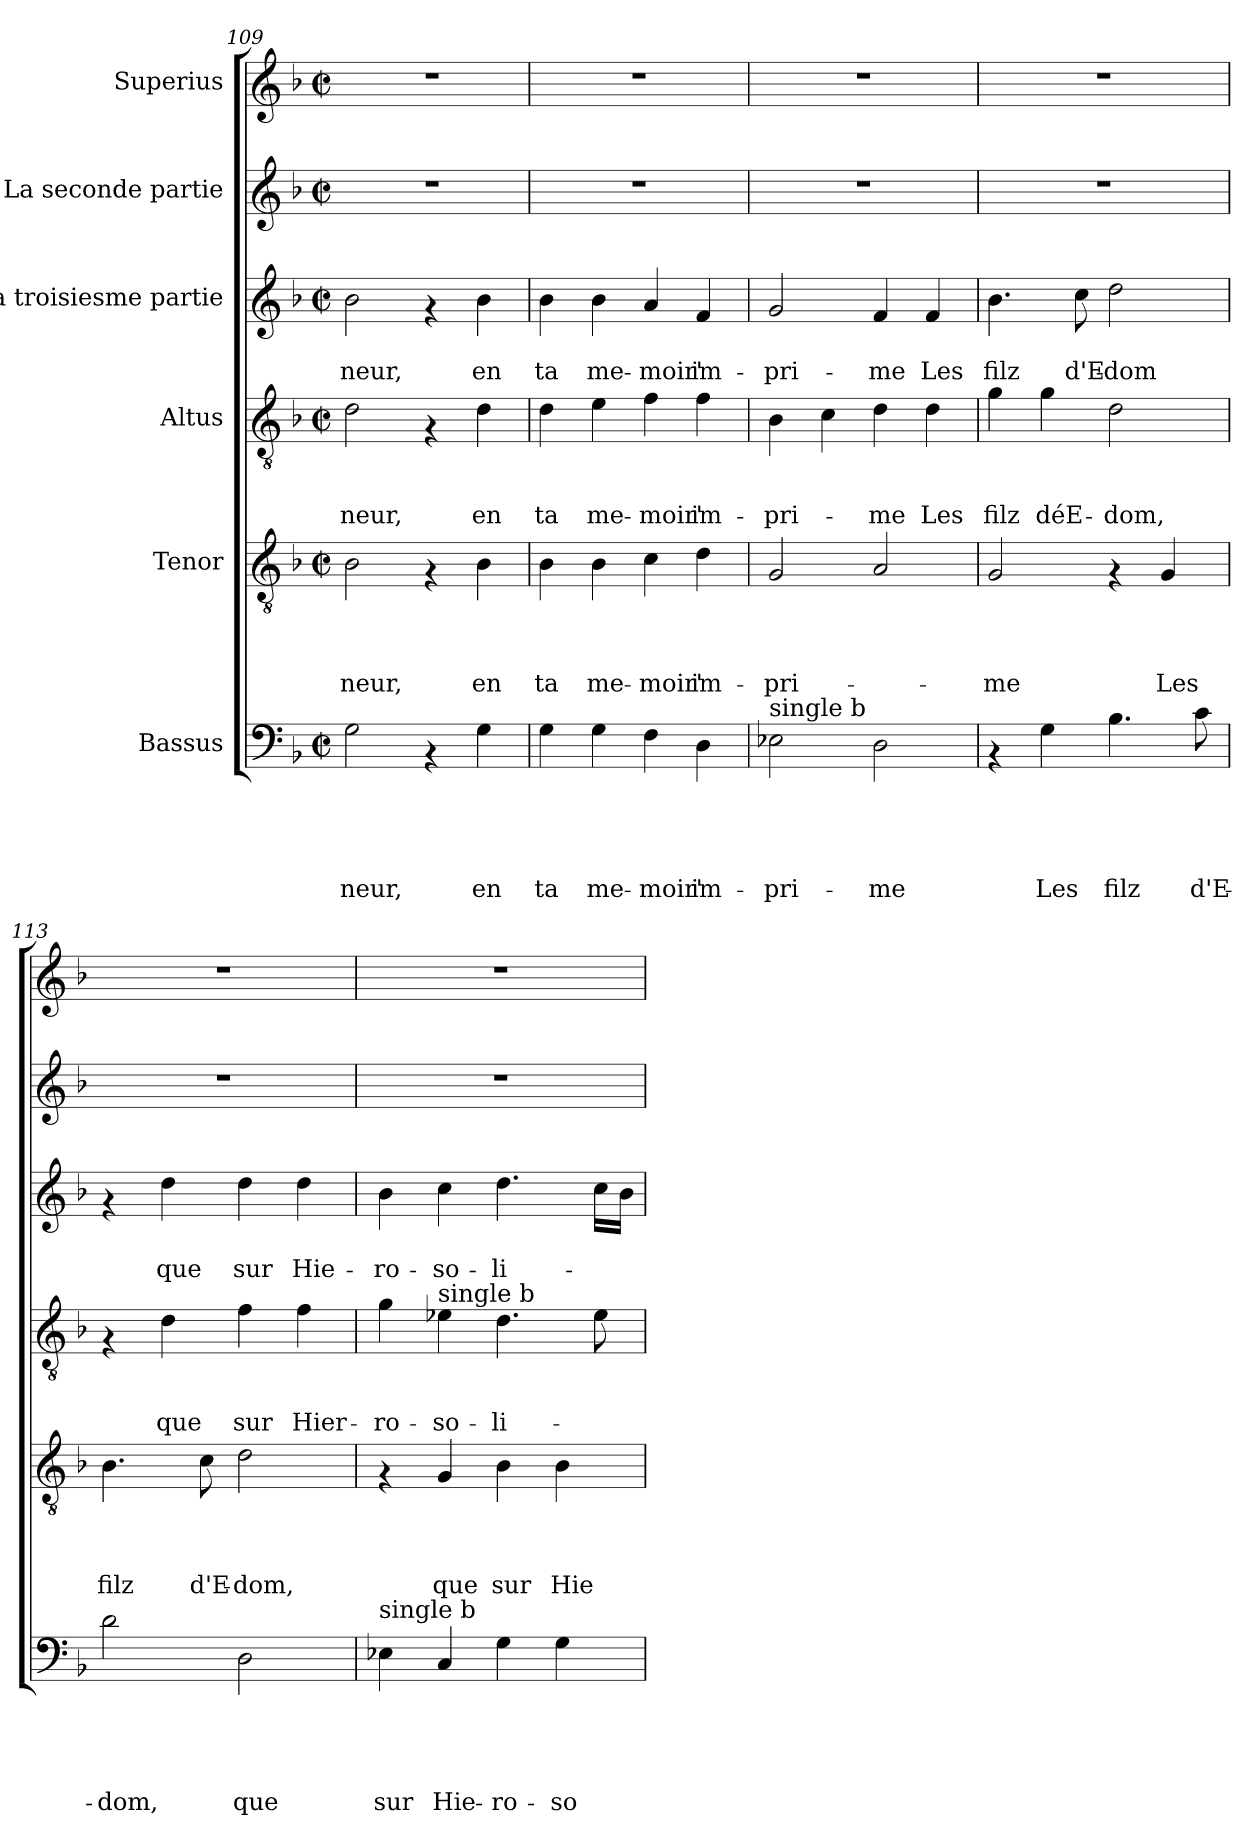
**kern	**text	**text	**text	**text	**text	**kern	**text	**text	**text	**text	**kern	**text	**text	**text	**kern	**text	**text	**kern	**kern
*part6	*part6	*part6	*part6	*part6	*part6	*part5	*part5	*part5	*part5	*part5	*part4	*part4	*part4	*part4	*part3	*part3	*part3	*part2	*part1
*staff6	*staff6	*staff6	*staff6	*staff6	*staff6	*staff5	*staff5	*staff5	*staff5	*staff5	*staff4	*staff4	*staff4	*staff4	*staff3	*staff3	*staff3	*staff2	*staff1
*I"Bassus	*	*	*	*	*	*I"Tenor	*	*	*	*	*I"Altus	*	*	*	*I"La troisiesme partie	*	*	*I"La seconde partie	*I"Superius
*clefF4	*	*	*	*	*	*clefGv2	*	*	*	*	*clefGv2	*	*	*	*clefG2	*	*	*clefG2	*clefG2
*k[b-]	*	*	*	*	*	*k[b-]	*	*	*	*	*k[b-]	*	*	*	*k[b-]	*	*	*k[b-]	*k[b-]
*F:	*	*	*	*	*	*F:	*	*	*	*	*F:	*	*	*	*F:	*	*	*F:	*F:
*M2/2	*	*	*	*	*	*M2/2	*	*	*	*	*M2/2	*	*	*	*M2/2	*	*	*M2/2	*M2/2
*met(c|)	*	*	*	*	*	*met(c|)	*	*	*	*	*met(c|)	*	*	*	*met(c|)	*	*	*met(c|)	*met(c|)
=109	=109	=109	=109	=109	=109	=109	=109	=109	=109	=109	=109	=109	=109	=109	=109	=109	=109	=109	=109
!	!	!	!	!	!LO:LY:b	!	!	!	!	!LO:LY:b	!	!	!	!LO:LY:b	!	!	!LO:LY:b	!	!
2G\	.	.	.	.	-neur,	2B-\	.	.	.	-neur,	2d\	.	.	-neur,	2b-\	.	-neur,	1r	1r
4rAA	.	.	.	.	.	4rF	.	.	.	.	4rF	.	.	.	4rf	.	.	.	.
!	!	!	!	!	!LO:LY:b	!	!	!	!	!LO:LY:b	!	!	!	!LO:LY:b	!	!	!LO:LY:b	!	!
4G\	.	.	.	.	en	4B-\	.	.	.	en	4d\	.	.	en	4b-\	.	en	.	.
=110	=110	=110	=110	=110	=110	=110	=110	=110	=110	=110	=110	=110	=110	=110	=110	=110	=110	=110	=110
!	!	!	!	!	!LO:LY:b	!	!	!	!	!LO:LY:b	!	!	!	!LO:LY:b	!	!	!LO:LY:b	!	!
4G\	.	.	.	.	ta	4B-\	.	.	.	ta	4d\	.	.	ta	4b-\	.	ta	1r	1r
!	!	!	!	!	!LO:LY:b	!	!	!	!	!LO:LY:b	!	!	!	!LO:LY:b	!	!	!LO:LY:b	!	!
4G\	.	.	.	.	me-	4B-\	.	.	.	me-	4e\	.	.	me-	4b-\	.	me-	.	.
!	!	!	!	!	!LO:LY:b	!	!	!	!	!LO:LY:b	!	!	!	!LO:LY:b	!	!	!LO:LY:b	!	!
4F\	.	.	.	.	-moir'	4c\	.	.	.	-moir'	4f\	.	.	-moir'	4a/	.	-moir'	.	.
!	!	!	!	!	!LO:LY:b	!	!	!	!	!LO:LY:b	!	!	!	!LO:LY:b	!	!	!LO:LY:b	!	!
4D\	.	.	.	.	im-	4d\	.	.	.	im-	4f\	.	.	im-	4f/	.	im-	.	.
=111	=111	=111	=111	=111	=111	=111	=111	=111	=111	=111	=111	=111	=111	=111	=111	=111	=111	=111	=111
!LO:TX:a:t=single b	!	!	!	!	!	!	!	!	!	!	!	!	!	!	!	!	!	!	!
!	!	!	!	!	!LO:LY:b	!	!	!	!	!LO:LY:b	!	!	!	!LO:LY:b	!	!	!LO:LY:b	!	!
2E-\	.	.	.	.	-pri-	2G/	.	.	.	-pri-	4B-\	.	.	-pri-	2g/	.	-pri-	1r	1r
.	.	.	.	.	.	.	.	.	.	.	4c\	.	.	.	.	.	.	.	.
!	!	!	!	!	!LO:LY:b	!	!	!	!	!	!	!	!	!LO:LY:b	!	!	!LO:LY:b	!	!
2D\	.	.	.	.	-me	2A/	.	.	.	.	4d\	.	.	-me	4f/	.	-me	.	.
!	!	!	!	!	!	!	!	!	!	!	!	!	!	!LO:LY:b	!	!	!LO:LY:b	!	!
.	.	.	.	.	.	.	.	.	.	.	4d\	.	.	Les	4f/	.	Les	.	.
!!LO:PB:g=z
=112	=112	=112	=112	=112	=112	=112	=112	=112	=112	=112	=112	=112	=112	=112	=112	=112	=112	=112	=112
!	!	!	!	!	!	!	!	!	!	!LO:LY:b	!	!	!	!LO:LY:b	!	!	!LO:LY:b	!	!
4rAA	.	.	.	.	.	2G/	.	.	.	-me	4g\	.	.	filz	4.b-\	.	filz	1r	1r
!	!	!	!	!	!LO:LY:b	!	!	!	!	!	!	!	!	!LO:LY:b	!	!	!	!	!
4G\	.	.	.	.	Les	.	.	.	.	.	4g\	.	.	déE-	.	.	.	.	.
!	!	!	!	!	!	!	!	!	!	!	!	!	!	!	!	!	!LO:LY:b	!	!
.	.	.	.	.	.	.	.	.	.	.	.	.	.	.	8cc\	.	d'E-	.	.
!	!	!	!	!	!LO:LY:b	!	!	!	!	!	!	!	!	!LO:LY:b	!	!	!LO:LY:b	!	!
4.B-\	.	.	.	.	filz	4rF	.	.	.	.	2d\	.	.	-dom,	2dd\	.	-dom	.	.
!	!	!	!	!	!	!	!	!	!	!LO:LY:b	!	!	!	!	!	!	!	!	!
.	.	.	.	.	.	4G/	.	.	.	Les	.	.	.	.	.	.	.	.	.
!	!	!	!	!	!LO:LY:b	!	!	!	!	!	!	!	!	!	!	!	!	!	!
8c\	.	.	.	.	d'E-	.	.	.	.	.	.	.	.	.	.	.	.	.	.
=113	=113	=113	=113	=113	=113	=113	=113	=113	=113	=113	=113	=113	=113	=113	=113	=113	=113	=113	=113
!	!	!	!	!	!LO:LY:b	!	!	!	!	!LO:LY:b	!	!	!	!	!	!	!	!	!
2d\	.	.	.	.	-dom,	4.B-\	.	.	.	filz	4rF	.	.	.	4rf	.	.	1r	1r
!	!	!	!	!	!	!	!	!	!	!	!	!	!	!LO:LY:b	!	!	!LO:LY:b	!	!
.	.	.	.	.	.	.	.	.	.	.	4d\	.	.	que	4dd\	.	que	.	.
!	!	!	!	!	!	!	!	!	!	!LO:LY:b	!	!	!	!	!	!	!	!	!
.	.	.	.	.	.	8c\	.	.	.	d'E-	.	.	.	.	.	.	.	.	.
!	!	!	!	!	!LO:LY:b	!	!	!	!	!LO:LY:b	!	!	!	!LO:LY:b	!	!	!LO:LY:b	!	!
2D\	.	.	.	.	que	2d\	.	.	.	-dom,	4f\	.	.	sur	4dd\	.	sur	.	.
!	!	!	!	!	!	!	!	!	!	!	!	!	!	!LO:LY:b	!	!	!LO:LY:b	!	!
.	.	.	.	.	.	.	.	.	.	.	4f\	.	.	Hier-	4dd\	.	Hie-	.	.
=114	=114	=114	=114	=114	=114	=114	=114	=114	=114	=114	=114	=114	=114	=114	=114	=114	=114	=114	=114
!LO:TX:a:t=single b	!	!	!	!	!	!	!	!	!	!	!	!	!	!	!	!	!	!	!
!	!	!	!	!	!LO:LY:b	!	!	!	!	!	!	!	!	!LO:LY:b	!	!	!LO:LY:b	!	!
4E-\	.	.	.	.	sur	4rF	.	.	.	.	4g\	.	.	-ro-	4b-\	.	-ro-	1r	1r
!	!	!	!	!	!	!	!	!	!	!	!LO:TX:a:t=single b	!	!	!	!	!	!	!	!
!	!	!	!	!	!LO:LY:b	!	!	!	!	!LO:LY:b	!	!	!	!LO:LY:b	!	!	!LO:LY:b	!	!
4C/	.	.	.	.	Hie-	4G/	.	.	.	que	4e-\	.	.	-so-	4cc\	.	-so-	.	.
!	!	!	!	!	!LO:LY:b	!	!	!	!	!LO:LY:b	!	!	!	!LO:LY:b	!	!	!LO:LY:b	!	!
4G\	.	.	.	.	-ro-	4B-\	.	.	.	sur	4.d\	.	.	-li-	4.dd\	.	-li-	.	.
!	!	!	!	!	!LO:LY:b	!	!	!	!	!LO:LY:b	!	!	!	!	!	!	!	!	!
4G\	.	.	.	.	-so-	4B-\	.	.	.	Hie-	.	.	.	.	.	.	.	.	.
.	.	.	.	.	.	.	.	.	.	.	8e-\	.	.	.	16cc\LL	.	.	.	.
.	.	.	.	.	.	.	.	.	.	.	.	.	.	.	16b-\JJ	.	.	.	.
=	=	=	=	=	=	=	=	=	=	=	=	=	=	=	=	=	=	=	=
*-	*-	*-	*-	*-	*-	*-	*-	*-	*-	*-	*-	*-	*-	*-	*-	*-	*-	*-	*-
